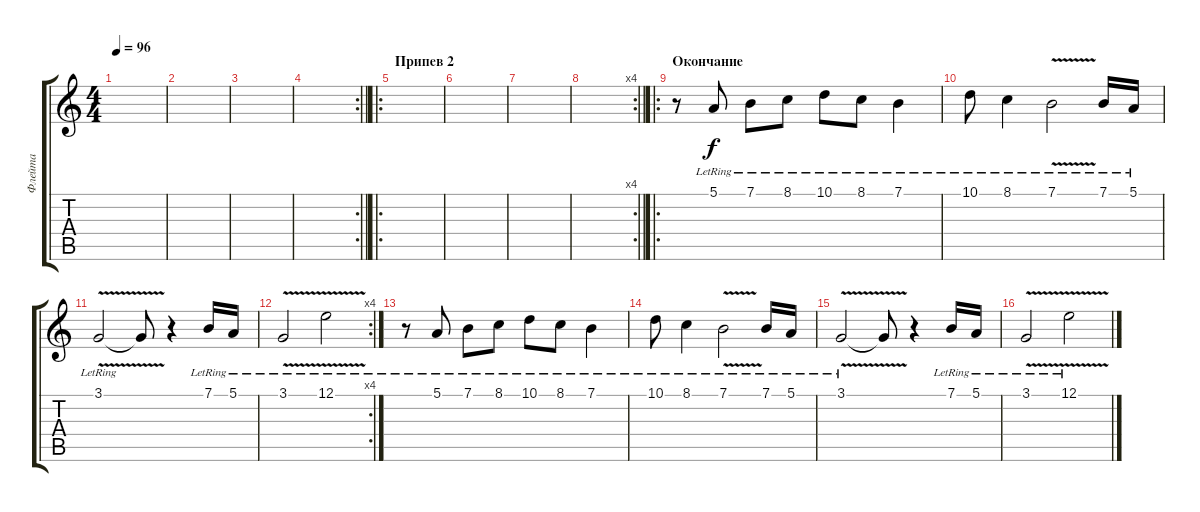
\track ("Флейта" "Флейта") {instrument flute}
\staff {score tabs}
\tuning (E4 B3 G3 D3 A2 E2) {hide}
\ts (4 4)
\tempo 96
\clef g2
\ks c
|
|
|
\rc 2
\barLineRight lightlight
|
\ro
\section ("" "Припев 2")
|
|
|
\rc 4
\barLineRight lightlight
|
\ro
\section ("" "Окончание")
r.8 5.1{lr}.8 7.1{lr}.8 8.1{lr}.8 10.1{lr}.8 8.1{lr}.8 7.1{lr}.4 |
10.1{lr}.8 8.1{lr}.4 7.1{v lr}.2 7.1{lr}.16 5.1{lr}.16 |
3.1{v lr}.2 3.1{t}.8 r.4 7.1{lr}.16 5.1{lr}.16 |
\rc 4
3.1{v lr}.2 12.1{v lr}.2 |
r.8{volume 8} 5.1{lr}.8 7.1{lr}.8 8.1{lr}.8 10.1{lr}.8 8.1{lr}.8 7.1{lr}.4 |
10.1{lr}.8{volume 6} 8.1{lr}.4 7.1{v lr}.2 7.1{lr}.16 5.1{lr}.16 |
3.1{v lr}.2{volume 4} 3.1{t}.8 r.4 7.1{lr}.16 5.1{lr}.16 |
3.1{v lr}.2{volume 2} 12.1{v lr}.2
